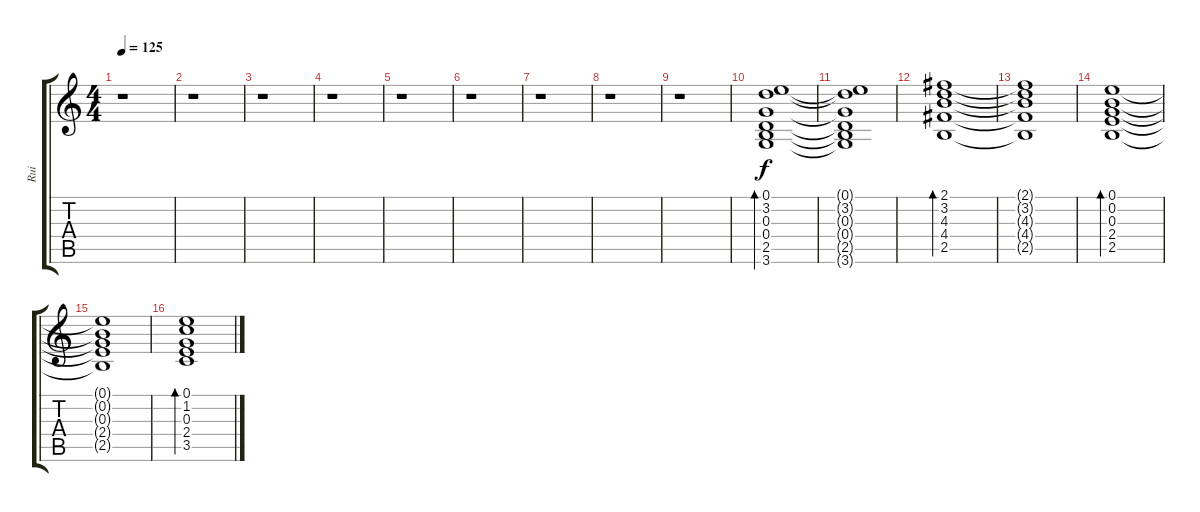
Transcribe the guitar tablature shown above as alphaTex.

\track ("Rui" "Rui") {instrument distortionguitar}
\staff {score tabs}
\tuning (E4 B3 G3 D3 A2 E2) {hide}
\ts (4 4)
\tempo 125
\clef g2
\ks c
r.1{dy f} |
r.1 |
r.1 |
r.1 |
r.1 |
r.1 |
r.1 |
r.1 |
r.1 |
(0.1 3.2 0.3 0.4 2.5 3.6).1{bd 120} |
(0.1{t} 3.2{t} 0.3{t} 0.4{t} 2.5{t} 3.6{t}).1 |
(2.1 3.2 4.3 4.4 2.5).1{bd 120} |
(2.1{t} 3.2{t} 4.3{t} 4.4{t} 2.5{t}).1 |
(0.1 0.2 0.3 2.4 2.5).1{bd 120} |
(0.1{t} 0.2{t} 0.3{t} 2.4{t} 2.5{t}).1 |
(0.1 1.2 0.3 2.4 3.5).1{bd 120}
